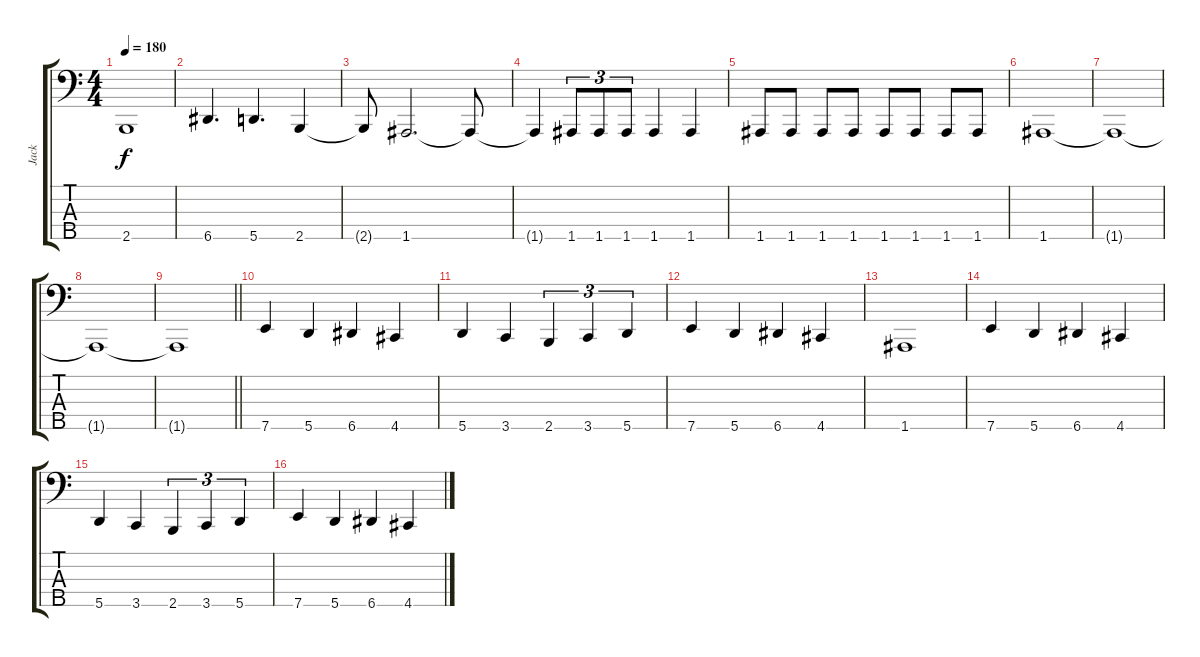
\track ("Jack" "Jack") {instrument electricbasspick}
\staff {score tabs}
\tuning (G2 D2 A1 E1 A0) {hide}
\ts (4 4)
\tempo 180
\clef f4
\ks c
2.5{t}.1{dy f} |
6.5.4{d} 5.5.4{d} 2.5.4 |
2.5{t}.8 1.5.2{d} 1.5{t}.8 |
1.5{t}.4 1.5.8{tu (3 2)} 1.5.8{tu (3 2)} 1.5.8{tu (3 2)} 1.5.4 1.5.4 |
1.5.8 1.5.8 1.5.8 1.5.8 1.5.8 1.5.8 1.5.8 1.5.8 |
1.5.1 |
1.5{t}.1 |
1.5{t}.1 |
\barLineRight lightlight
1.5{t}.1 |
\section ("" "")
7.5.4 5.5.4 6.5.4 4.5.4 |
5.5.4 3.5.4 2.5.4{tu (3 2)} 3.5.4{tu (3 2)} 5.5.4{tu (3 2)} |
7.5.4 5.5.4 6.5.4 4.5.4 |
1.5.1 |
7.5.4 5.5.4 6.5.4 4.5.4 |
5.5.4 3.5.4 2.5.4{tu (3 2)} 3.5.4{tu (3 2)} 5.5.4{tu (3 2)} |
7.5.4 5.5.4 6.5.4 4.5.4
